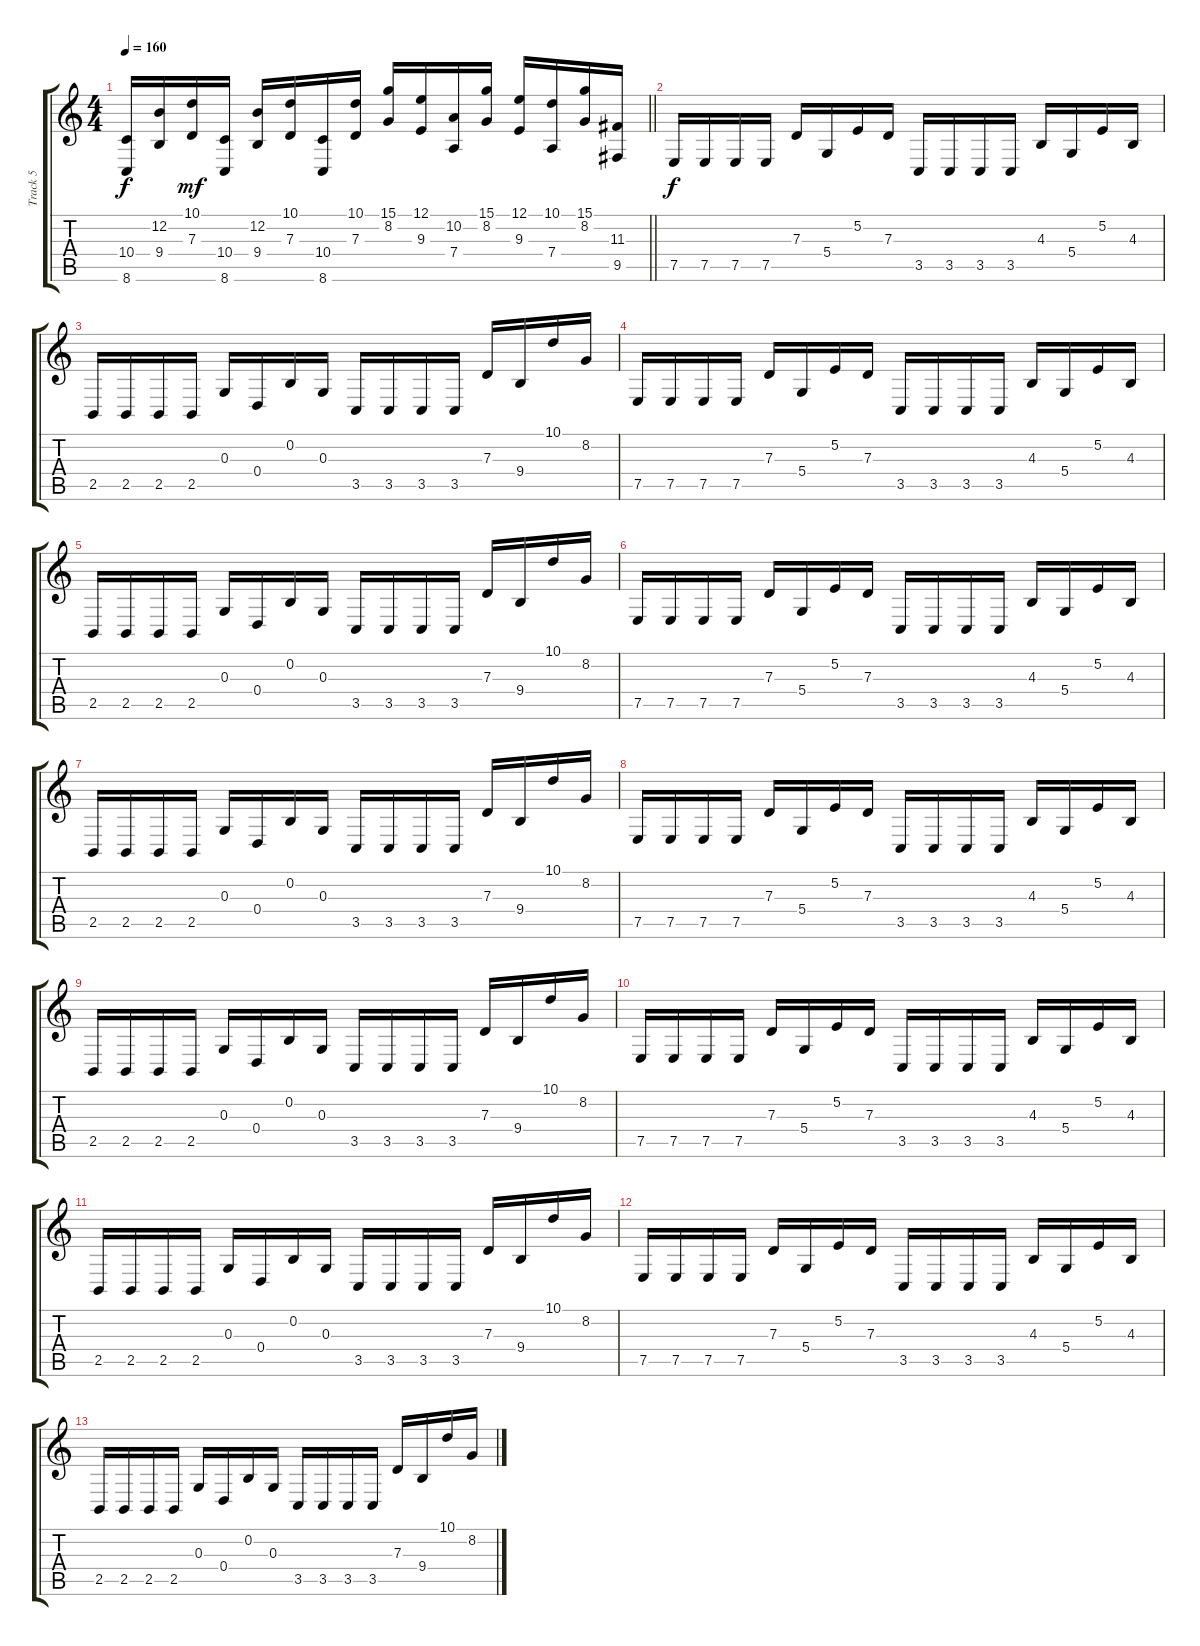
\track ("Track 5" "Track 5") {instrument lead2sawtooth}
\staff {score tabs}
\tuning (E4 B3 G3 D3 A2 E2) {hide}
\ts (4 4)
\tempo 160
\clef g2
\barLineRight lightlight
\ks c
(10.4 8.6).16{dy f} (12.2 9.4).16 (10.1 7.3).16{dy mf} (10.4 8.6).16 (12.2 9.4).16 (10.1 7.3).16 (10.4 8.6).16 (10.1 7.3).16 (15.1 8.2).16 (12.1 9.3).16 (10.2 7.4).16 (15.1 8.2).16 (12.1 9.3).16 (10.1 7.4).16 (15.1 8.2).16 (11.3 9.5).16 |
7.5.16{dy f} 7.5.16 7.5.16 7.5.16 7.3.16 5.4.16 5.2.16 7.3.16 3.5.16 3.5.16 3.5.16 3.5.16 4.3.16 5.4.16 5.2.16 4.3.16 |
2.5.16 2.5.16 2.5.16 2.5.16 0.3.16 0.4.16 0.2.16 0.3.16 3.5.16 3.5.16 3.5.16 3.5.16 7.3.16 9.4.16 10.1.16 8.2.16 |
7.5.16 7.5.16 7.5.16 7.5.16 7.3.16 5.4.16 5.2.16 7.3.16 3.5.16 3.5.16 3.5.16 3.5.16 4.3.16 5.4.16 5.2.16 4.3.16 |
2.5.16 2.5.16 2.5.16 2.5.16 0.3.16 0.4.16 0.2.16 0.3.16 3.5.16 3.5.16 3.5.16 3.5.16 7.3.16 9.4.16 10.1.16 8.2.16 |
7.5.16 7.5.16 7.5.16 7.5.16 7.3.16 5.4.16 5.2.16 7.3.16 3.5.16 3.5.16 3.5.16 3.5.16 4.3.16 5.4.16 5.2.16 4.3.16 |
2.5.16 2.5.16 2.5.16 2.5.16 0.3.16 0.4.16 0.2.16 0.3.16 3.5.16 3.5.16 3.5.16 3.5.16 7.3.16 9.4.16 10.1.16 8.2.16 |
7.5.16 7.5.16 7.5.16 7.5.16 7.3.16 5.4.16 5.2.16 7.3.16 3.5.16 3.5.16 3.5.16 3.5.16 4.3.16 5.4.16 5.2.16 4.3.16 |
2.5.16 2.5.16 2.5.16 2.5.16 0.3.16 0.4.16 0.2.16 0.3.16 3.5.16 3.5.16 3.5.16 3.5.16 7.3.16 9.4.16 10.1.16 8.2.16 |
7.5.16 7.5.16 7.5.16 7.5.16 7.3.16 5.4.16 5.2.16 7.3.16 3.5.16 3.5.16 3.5.16 3.5.16 4.3.16 5.4.16 5.2.16 4.3.16 |
2.5.16 2.5.16 2.5.16 2.5.16 0.3.16 0.4.16 0.2.16 0.3.16 3.5.16 3.5.16 3.5.16 3.5.16 7.3.16 9.4.16 10.1.16 8.2.16 |
7.5.16 7.5.16 7.5.16 7.5.16 7.3.16 5.4.16 5.2.16 7.3.16 3.5.16 3.5.16 3.5.16 3.5.16 4.3.16 5.4.16 5.2.16 4.3.16 |
2.5.16 2.5.16 2.5.16 2.5.16 0.3.16 0.4.16 0.2.16 0.3.16 3.5.16 3.5.16 3.5.16 3.5.16 7.3.16 9.4.16 10.1.16 8.2.16
